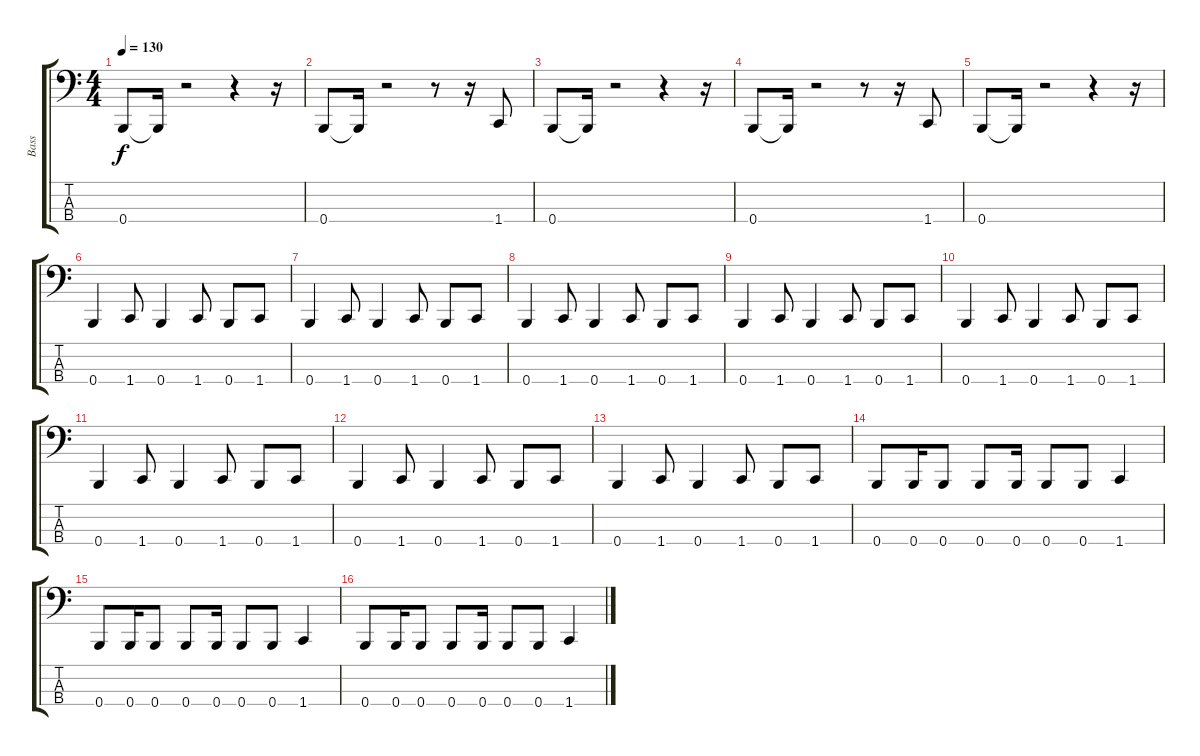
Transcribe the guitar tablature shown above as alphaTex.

\track ("Bass" "Bass") {instrument electricbasspick}
\staff {score tabs}
\tuning (E2 B1 Gb1 B0) {hide}
\ts (4 4)
\tempo 130
\clef f4
\ks c
0.4.8{dy f} 0.4{t}.16 r.2 r.4 r.16 |
0.4.8 0.4{t}.16 r.2 r.8 r.16 1.4.8 |
0.4.8 0.4{t}.16 r.2 r.4 r.16 |
0.4.8 0.4{t}.16 r.2 r.8 r.16 1.4.8 |
0.4.8 0.4{t}.16 r.2 r.4 r.16 |
0.4.4 1.4.8 0.4.4 1.4.8 0.4.8 1.4.8 |
0.4.4 1.4.8 0.4.4 1.4.8 0.4.8 1.4.8 |
0.4.4 1.4.8 0.4.4 1.4.8 0.4.8 1.4.8 |
0.4.4 1.4.8 0.4.4 1.4.8 0.4.8 1.4.8 |
0.4.4 1.4.8 0.4.4 1.4.8 0.4.8 1.4.8 |
0.4.4 1.4.8 0.4.4 1.4.8 0.4.8 1.4.8 |
0.4.4 1.4.8 0.4.4 1.4.8 0.4.8 1.4.8 |
0.4.4 1.4.8 0.4.4 1.4.8 0.4.8 1.4.8 |
0.4.8 0.4.16 0.4.8 0.4.8 0.4.16 0.4.8 0.4.8 1.4.4 |
0.4.8 0.4.16 0.4.8 0.4.8 0.4.16 0.4.8 0.4.8 1.4.4 |
0.4.8 0.4.16 0.4.8 0.4.8 0.4.16 0.4.8 0.4.8 1.4.4
